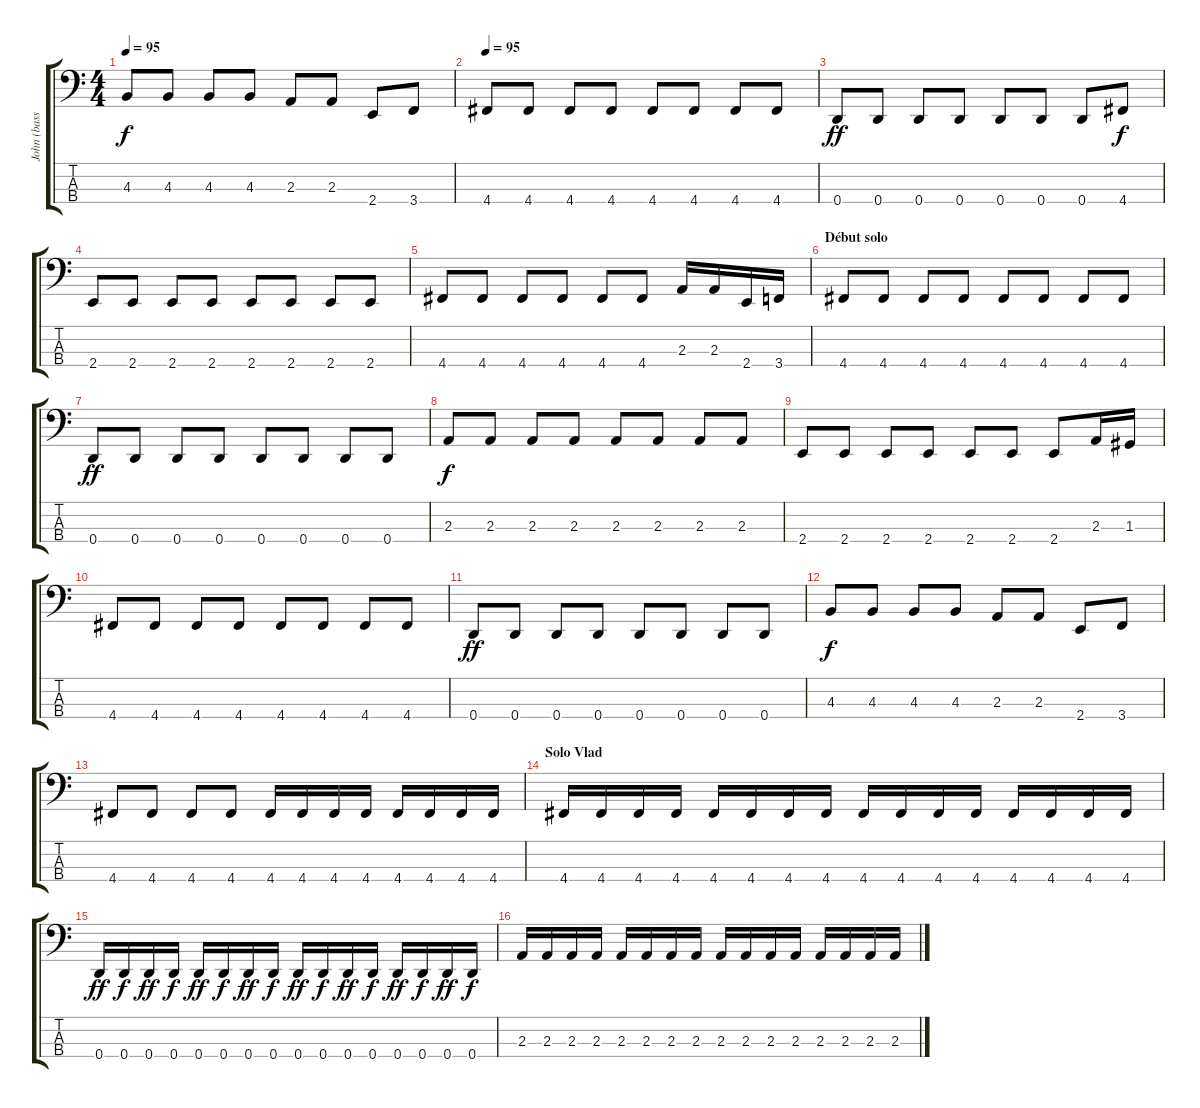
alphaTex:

\track ("John (basse)" "John (bass") {instrument electricbassfinger}
\staff {score tabs}
\tuning (F2 C2 G1 D1) {hide}
\ts (4 4)
\tempo 95
\clef f4
\ks c
4.3.8{dy f} 4.3.8 4.3.8 4.3.8 2.3.8 2.3.8 2.4.8 3.4.8 |
\tempo 95
4.4.8 4.4.8 4.4.8 4.4.8 4.4.8 4.4.8 4.4.8 4.4.8 |
0.4.8{dy ff} 0.4.8 0.4.8 0.4.8 0.4.8 0.4.8 0.4.8 4.4.8{dy f} |
2.4.8 2.4.8 2.4.8 2.4.8 2.4.8 2.4.8 2.4.8 2.4.8 |
4.4.8 4.4.8 4.4.8 4.4.8 4.4.8 4.4.8 2.3.16 2.3.16 2.4.16 3.4.16 |
\section ("" "Début solo")
4.4.8 4.4.8 4.4.8 4.4.8 4.4.8 4.4.8 4.4.8 4.4.8 |
0.4.8{dy ff} 0.4.8 0.4.8 0.4.8 0.4.8 0.4.8 0.4.8 0.4.8 |
2.3.8{dy f} 2.3.8 2.3.8 2.3.8 2.3.8 2.3.8 2.3.8 2.3.8 |
2.4.8 2.4.8 2.4.8 2.4.8 2.4.8 2.4.8 2.4.8 2.3.16 1.3.16 |
4.4.8 4.4.8 4.4.8 4.4.8 4.4.8 4.4.8 4.4.8 4.4.8 |
0.4.8{dy ff} 0.4.8 0.4.8 0.4.8 0.4.8 0.4.8 0.4.8 0.4.8 |
4.3.8{dy f} 4.3.8 4.3.8 4.3.8 2.3.8 2.3.8 2.4.8 3.4.8 |
4.4.8 4.4.8 4.4.8 4.4.8 4.4.16 4.4.16 4.4.16 4.4.16 4.4.16 4.4.16 4.4.16 4.4.16 |
\section ("" "Solo Vlad")
4.4.16 4.4.16 4.4.16 4.4.16 4.4.16 4.4.16 4.4.16 4.4.16 4.4.16 4.4.16 4.4.16 4.4.16 4.4.16 4.4.16 4.4.16 4.4.16 |
0.4.16{dy ff} 0.4.16{dy f} 0.4.16{dy ff} 0.4.16{dy f} 0.4.16{dy ff} 0.4.16{dy f} 0.4.16{dy ff} 0.4.16{dy f} 0.4.16{dy ff} 0.4.16{dy f} 0.4.16{dy ff} 0.4.16{dy f} 0.4.16{dy ff} 0.4.16{dy f} 0.4.16{dy ff} 0.4.16{dy f} |
2.3.16 2.3.16 2.3.16 2.3.16 2.3.16 2.3.16 2.3.16 2.3.16 2.3.16 2.3.16 2.3.16 2.3.16 2.3.16 2.3.16 2.3.16 2.3.16
